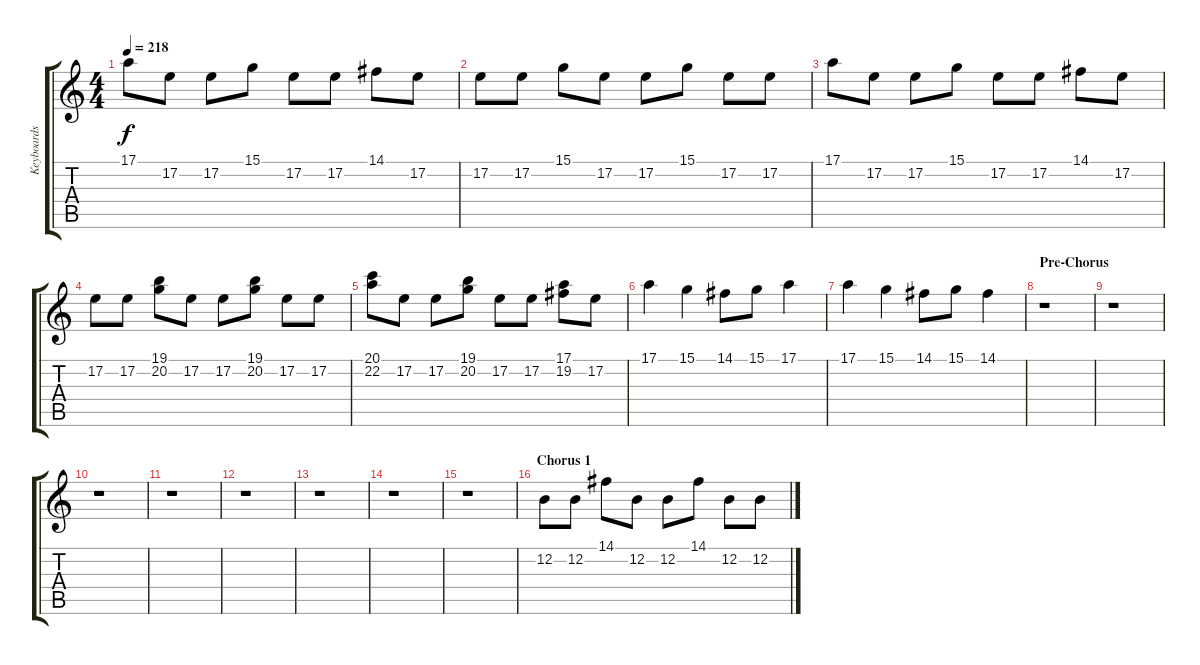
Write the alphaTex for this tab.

\track ("Keyboards 1" "Keyboards ") {instrument musicbox}
\staff {score tabs}
\tuning (E4 B3 G3 D3 A2 E2) {hide}
\ts (4 4)
\tempo 218
\clef g2
\ks c
17.1.8{dy f} 17.2.8 17.2.8 15.1.8 17.2.8 17.2.8 14.1.8 17.2.8 |
17.2.8 17.2.8 15.1.8 17.2.8 17.2.8 15.1.8 17.2.8 17.2.8 |
17.1.8 17.2.8 17.2.8 15.1.8 17.2.8 17.2.8 14.1.8 17.2.8 |
17.2.8 17.2.8 (19.1 20.2).8 17.2.8 17.2.8 (19.1 20.2).8 17.2.8 17.2.8 |
(20.1 22.2).8 17.2.8 17.2.8 (19.1 20.2).8 17.2.8 17.2.8 (17.1 19.2).8 17.2.8 |
17.1.4 15.1.4 14.1.8 15.1.8 17.1.4 |
17.1.4 15.1.4 14.1.8 15.1.8 14.1.4 |
\section ("" "Pre-Chorus")
r.1 |
r.1 |
r.1 |
r.1 |
r.1 |
r.1 |
r.1 |
r.1 |
\section ("" "Chorus 1")
12.2.8 12.2.8 14.1.8 12.2.8 12.2.8 14.1.8 12.2.8 12.2.8
